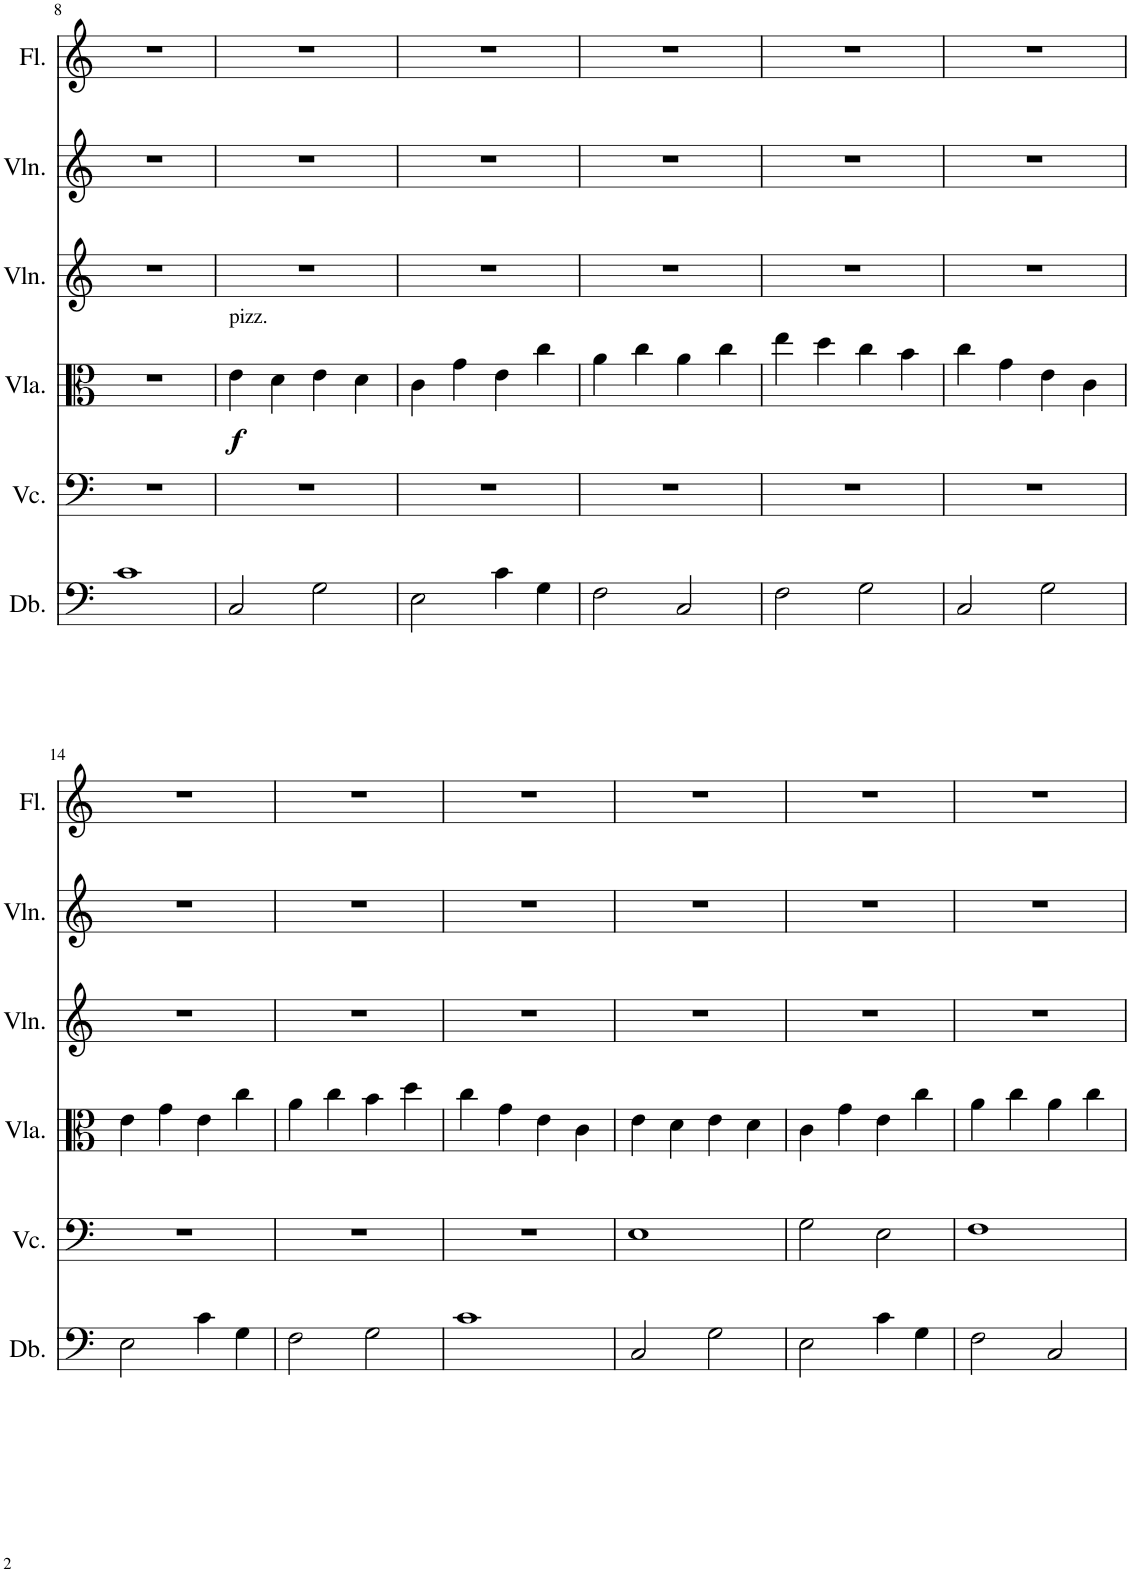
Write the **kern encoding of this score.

**kern	**kern	**kern	**dynam	**kern	**kern	**kern
*part6	*part5	*part4	*part4	*part3	*part2	*part1
*staff6	*staff5	*staff4	*staff4	*staff3	*staff2	*staff1
*I"Double Bass	*I"Violoncello	*I"Viola	*	*I"Violin	*I"Violin	*I"Flute
*I'Db.	*I'Vc.	*I'Vla.	*	*I'Vln.	*I'Vln.	*I'Fl.
!!LO:PB:g=z
*clefF4	*clefF4	*clefC3	*	*clefG2	*clefG2	*clefG2
*Trd7c12	*	*	*	*	*	*
*k[]	*k[]	*k[]	*	*k[]	*k[]	*k[]
*M4/4	*M4/4	*M4/4	*	*M4/4	*M4/4	*M4/4
=8	=8	=8	=8	=8	=8	=8
1c	1r	1r	.	1r	1r	1r
=9	=9	=9	=9	=9	=9	=9
!	!	!LO:TX:a:t=pizz.	!	!	!	!
!	!	!	!LO:DY:b	!	!	!
2C/	1r	4e\	f	1r	1r	1r
.	.	4d\	.	.	.	.
2G\	.	4e\	.	.	.	.
.	.	4d\	.	.	.	.
=10	=10	=10	=10	=10	=10	=10
2E\	1r	4c\	.	1r	1r	1r
.	.	4g\	.	.	.	.
4c\	.	4e\	.	.	.	.
4G\	.	4cc\	.	.	.	.
=11	=11	=11	=11	=11	=11	=11
2F\	1r	4a\	.	1r	1r	1r
.	.	4cc\	.	.	.	.
2C/	.	4a\	.	.	.	.
.	.	4cc\	.	.	.	.
=12	=12	=12	=12	=12	=12	=12
2F\	1r	4ee\	.	1r	1r	1r
.	.	4dd\	.	.	.	.
2G\	.	4cc\	.	.	.	.
.	.	4b\	.	.	.	.
=13	=13	=13	=13	=13	=13	=13
2C/	1r	4cc\	.	1r	1r	1r
.	.	4g\	.	.	.	.
2G\	.	4e\	.	.	.	.
.	.	4c\	.	.	.	.
!!LO:LB:g=z
=14	=14	=14	=14	=14	=14	=14
2E\	1r	4e\	.	1r	1r	1r
.	.	4g\	.	.	.	.
4c\	.	4e\	.	.	.	.
4G\	.	4cc\	.	.	.	.
=15	=15	=15	=15	=15	=15	=15
2F\	1r	4a\	.	1r	1r	1r
.	.	4cc\	.	.	.	.
2G\	.	4b\	.	.	.	.
.	.	4dd\	.	.	.	.
=16	=16	=16	=16	=16	=16	=16
1c	1r	4cc\	.	1r	1r	1r
.	.	4g\	.	.	.	.
.	.	4e\	.	.	.	.
.	.	4c\	.	.	.	.
=17	=17	=17	=17	=17	=17	=17
2C/	1E	4e\	.	1r	1r	1r
.	.	4d\	.	.	.	.
2G\	.	4e\	.	.	.	.
.	.	4d\	.	.	.	.
=18	=18	=18	=18	=18	=18	=18
2E\	2G\	4c\	.	1r	1r	1r
.	.	4g\	.	.	.	.
4c\	2E\	4e\	.	.	.	.
4G\	.	4cc\	.	.	.	.
=19	=19	=19	=19	=19	=19	=19
2F\	1F	4a\	.	1r	1r	1r
.	.	4cc\	.	.	.	.
2C/	.	4a\	.	.	.	.
.	.	4cc\	.	.	.	.
=	=	=	=	=	=	=
*-	*-	*-	*-	*-	*-	*-
